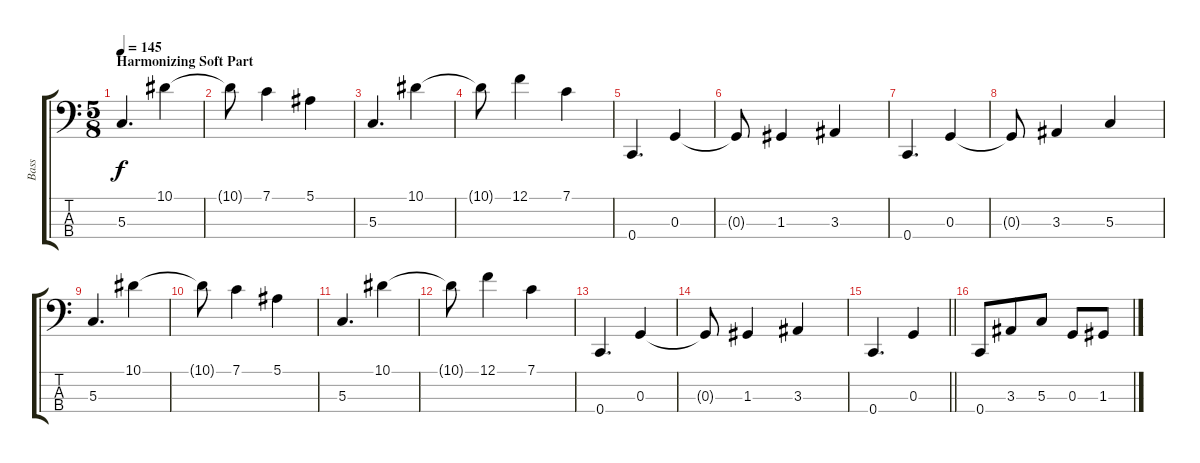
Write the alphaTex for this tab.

\track ("Bass" "Bass") {instrument electricbasspick}
\staff {score tabs}
\tuning (F2 C2 G1 C1) {hide}
\ts (5 8)
\section ("" "Harmonizing Soft Part")
\tempo 145
\clef f4
\ks c
5.3.4{d dy f} 10.1.4 |
10.1{t}.8 7.1.4 5.1.4 |
5.3.4{d} 10.1.4 |
10.1{t}.8 12.1.4 7.1.4 |
0.4.4{d} 0.3.4 |
0.3{t}.8 1.3.4 3.3.4 |
0.4.4{d} 0.3.4 |
0.3{t}.8 3.3.4 5.3.4 |
5.3.4{d} 10.1.4 |
10.1{t}.8 7.1.4 5.1.4 |
5.3.4{d} 10.1.4 |
10.1{t}.8 12.1.4 7.1.4 |
0.4.4{d} 0.3.4 |
0.3{t}.8 1.3.4 3.3.4 |
\barLineRight lightlight
0.4.4{d} 0.3.4 |
\section ("" "")
0.4.8 3.3.8 5.3.8 0.3.8 1.3.8
